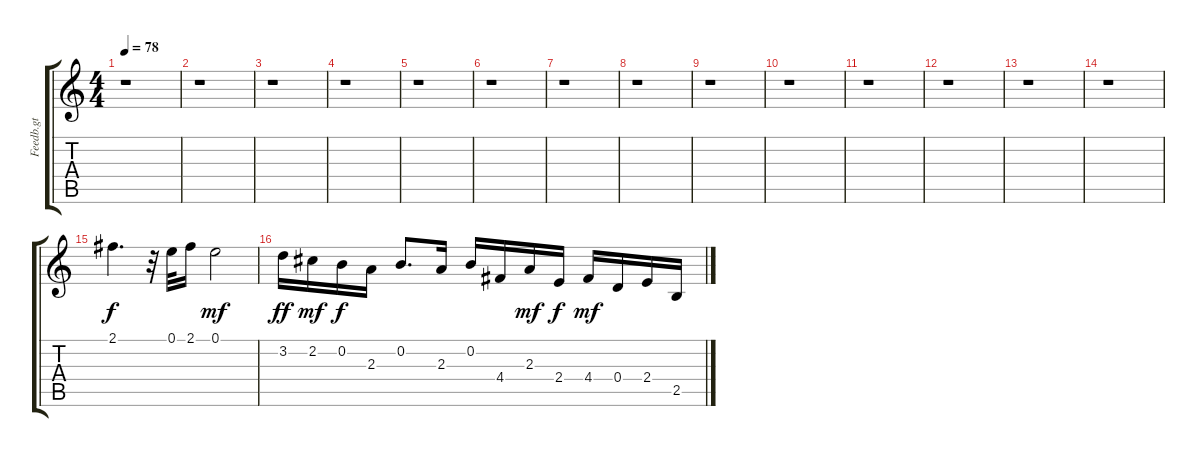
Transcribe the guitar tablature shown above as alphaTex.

\track ("Feedb.gt" "Feedb.gt") {instrument distortionguitar}
\staff {score tabs}
\tuning (E4 B3 G3 D3 A2 E2) {hide}
\ts (4 4)
\tempo 78
\clef g2
\ks c
r.1{dy f} |
r.1 |
r.1 |
r.1 |
r.1 |
r.1 |
r.1 |
r.1 |
r.1 |
r.1 |
r.1 |
r.1 |
r.1 |
r.1 |
2.1.4{d} r.32 0.1.32 2.1.16 0.1.2{dy mf} |
3.2.16{dy ff} 2.2.16{dy mf} 0.2.16{dy f} 2.3.16 0.2.8{d} 2.3.16 0.2.16 4.4.16 2.3.16{dy mf} 2.4.16{dy f} 4.4.16{dy mf} 0.4.16 2.4.16 2.5.16
